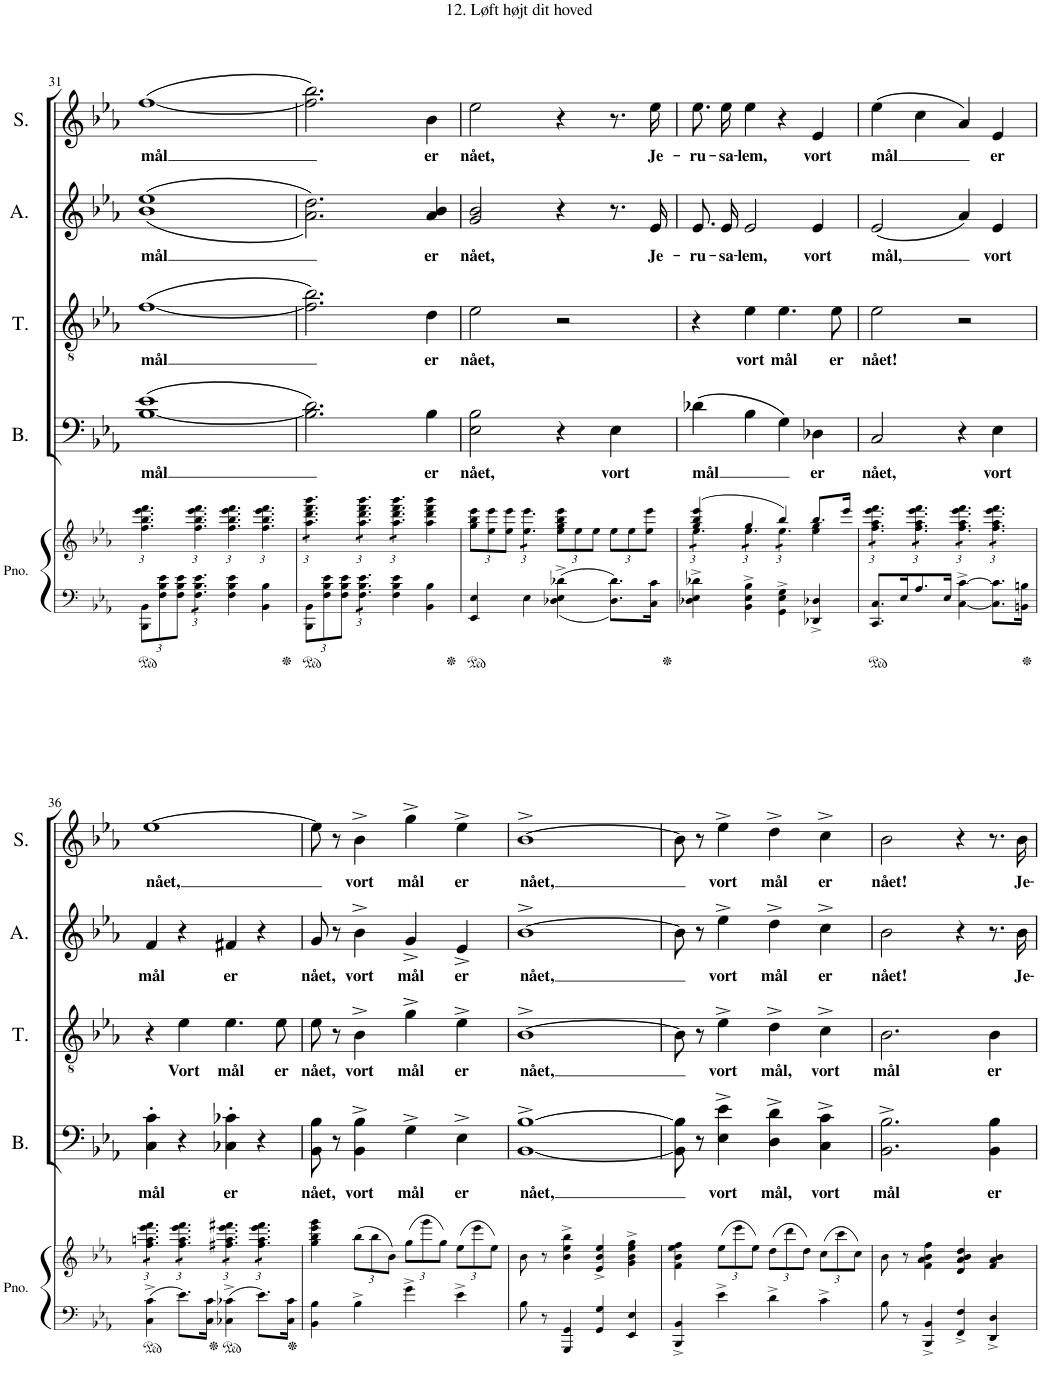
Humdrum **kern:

**kern	**kern	**kern	**text	**kern	**text	**kern	**text	**kern	**text
*part5	*part5	*part4	*part4	*part3	*part3	*part2	*part2	*part1	*part1
*staff6	*staff5	*staff4	*staff4	*staff3	*staff3	*staff2	*staff2	*staff1	*staff1
*I"Piano	*	*I"Bass	*	*I"Tenor	*	*I"Alto	*	*I"Soprano	*
*I'Pno.	*	*I'B.	*	*I'T.	*	*I'A.	*	*I'S.	*
!!LO:PB:g=z
*clefF4	*clefG2	*clefF4	*	*clefGv2	*	*clefG2	*	*clefG2	*
*k[b-e-a-]	*k[b-e-a-]	*k[b-e-a-]	*	*k[b-e-a-]	*	*k[b-e-a-]	*	*k[b-e-a-]	*
*	*	*	*	*	*	*E-:	*	*E-:	*
*M4/4	*M4/4	*M4/4	*	*M4/4	*	*M4/4	*	*M4/4	*
*met(c)	*met(c)	*met(c)	*	*met(c)	*	*met(c)	*	*met(c)	*
*Xbrackettup	*	*	*	*	*	*	*	*	*
=31	=31	=31	=31	=31	=31	=31	=31	=31	=31
!	!	!	!LO:LY:b	!	!LO:LY:b	!	!LO:LY:b	!	!LO:LY:b
12BBB-\ 12BB-\L	6.ff\ 6.bb-\ 6.eee-\ 6.fff\	(>[1B- 1e-	mål	(>[<1f	mål	(<(1b- 1ee-	mål	(>[<1ff	mål
12F\ 12B-\ 12e-\	.	.	.	.	.	.	.	.	.
12F\ 12B-\ 12e-\J	.	.	.	.	.	.	.	.	.
*tremolo	*	*	*	*	*	*	*	*	*
12F\ 12B-\ 12e-\L	6.ff\ 6.bb-\ 6.eee-\ 6.fff\	.	.	.	.	.	.	.	.
12F\ 12B-\ 12e-\	.	.	.	.	.	.	.	.	.
12F\ 12B-\ 12e-\J	.	.	.	.	.	.	.	.	.
*Xtremolo	*	*	*	*	*	*	*	*	*
4F\ 4B-\ 4e-\	6.ff\ 6.bb-\ 6.eee-\ 6.fff\	.	.	.	.	.	.	.	.
4BB-\ 4B-\	6.ff\ 6.bb-\ 6.eee-\ 6.fff\	.	.	.	.	.	.	.	.
=32	=32	=32	=32	=32	=32	=32	=32	=32	=32
*	*tremolo	*	*	*	*	*	*	*	*
12BBB-\ 12BB-\L	12aa-\ 12ddd\ 12fff\ 12bbb-\L	2.B-\] 2.d\)	.	2.f\] 2.b-\)	.	2.a-\ 2.dd\))	.	2.ff\] 2.bb-\)	.
12F\ 12B-\ 12e-\	12aa-\ 12ddd\ 12fff\ 12bbb-\	.	.	.	.	.	.	.	.
12F\ 12B-\ 12e-\J	12aa-\ 12ddd\ 12fff\ 12bbb-\J	.	.	.	.	.	.	.	.
*tremolo	*	*	*	*	*	*	*	*	*
12F\ 12B-\ 12e-\L	12aa-\ 12ddd\ 12fff\ 12bbb-\L	.	.	.	.	.	.	.	.
12F\ 12B-\ 12e-\	12aa-\ 12ddd\ 12fff\ 12bbb-\	.	.	.	.	.	.	.	.
12F\ 12B-\ 12e-\J	12aa-\ 12ddd\ 12fff\ 12bbb-\J	.	.	.	.	.	.	.	.
*Xtremolo	*	*	*	*	*	*	*	*	*
4F\ 4B-\ 4e-\	12aa-\ 12ddd\ 12fff\ 12bbb-\L	.	.	.	.	.	.	.	.
.	12aa-\ 12ddd\ 12fff\ 12bbb-\	.	.	.	.	.	.	.	.
.	12aa-\ 12ddd\ 12fff\ 12bbb-\J	.	.	.	.	.	.	.	.
*	*Xtremolo	*	*	*	*	*	*	*	*
!	!	!	!LO:LY:b	!	!LO:LY:b	!	!LO:LY:b	!	!LO:LY:b
4BB-\ 4B-\	4aa-\ 4ddd\ 4fff\ 4bbb-\	4B-\	er	4d\	er	4a-/ 4b-/	er	4b-\	er
=33	=33	=33	=33	=33	=33	=33	=33	=33	=33
*	*Xbrackettup	*	*	*	*	*	*	*	*
!	!	!	!LO:LY:b	!	!LO:LY:b	!	!LO:LY:b	!	!LO:LY:b
4EE-/ 4E-/	12gg\ 12bb-\ 12eee-\L	2E-\ 2B-\	nået,	2e-\	nået,	2g/ 2b-/	nået,	2ee-\	nået,
.	12ee-\ 12eee-\	.	.	.	.	.	.	.	.
.	12ee-\ 12eee-\J	.	.	.	.	.	.	.	.
*	*tremolo	*	*	*	*	*	*	*	*
4E-\	12ee-\ 12eee-\L	.	.	.	.	.	.	.	.
.	12ee-\ 12eee-\	.	.	.	.	.	.	.	.
.	12ee-\ 12eee-\J	.	.	.	.	.	.	.	.
*	*Xtremolo	*	*	*	*	*	*	*	*
4D-X\^ 4E-\^ 4d-X\^	12ee-\ 12gg\ 12bb-\ 12eee-\L	4r	.	2r	.	4r	.	4r	.
.	12ee-\	.	.	.	.	.	.	.	.
.	12ee-\J	.	.	.	.	.	.	.	.
!	!	!	!LO:LY:b	!	!	!	!	!	!
8.D-\ 8.d-\L	12ee-\L	4E-\	vort	.	.	8.r	.	8.r	.
.	12ee-\	.	.	.	.	.	.	.	.
.	12ee-\ 12eee-\J	.	.	.	.	.	.	.	.
!	!	!	!	!	!	!	!LO:LY:b	!	!LO:LY:b
16C\ 16c\Jk	.	.	.	.	.	16e-/	Je-	16ee-\	Je-
=34	=34	=34	=34	=34	=34	=34	=34	=34	=34
*	*^	*	*	*	*	*	*	*	*
!	!	!	!	!LO:LY:b	!	!	!	!LO:LY:b	!	!LO:LY:b
*	*tremolo	*	*	*	*	*	*	*	*	*
4D-X\^ 4E-\^ 4d-X\^	(4gg/ 4bb-/ 4eee-/	12ee-\L	(4d-X\	mål	4r	.	8.e-/L	-ru-	8.ee-\L	-ru-
.	.	12ee-\	.	.	.	.	.	.	.	.
.	.	12ee-\J	.	.	.	.	.	.	.	.
!	!	!	!	!	!	!	!	!LO:LY:b	!	!LO:LY:b
.	.	.	.	.	.	.	16e-/Jk	-sa-	16ee-\Jk	-sa-
!	!	!	!	!	!	!LO:LY:b	!	!LO:LY:b	!	!LO:LY:b
4BB-\^ 4E-\^ 4B-\^	4gg/	12ee-\L	4B-\	.	4e-\	vort	2e-/	-lem,	4ee-\	-lem,
.	.	12ee-\	.	.	.	.	.	.	.	.
.	.	12ee-\J	.	.	.	.	.	.	.	.
!	!	!	!	!	!	!LO:LY:b	!	!	!	!
4GG\^ 4E-\^ 4G\^	4bb-/)	12ee-\L	4G\)	.	4.e-\	mål	.	.	4r	.
.	.	12ee-\	.	.	.	.	.	.	.	.
.	.	12ee-\J	.	.	.	.	.	.	.	.
*	*Xtremolo	*	*	*	*	*	*	*	*	*
!	!	!	!	!LO:LY:b	!	!	!	!LO:LY:b	!	!LO:LY:b
4DD-X/^ 4D-X/^	8.bb-/L	4ee-\ 4gg\	4D-X\	er	.	.	4e-/	vort	4e-/	vort
!	!	!	!	!	!	!LO:LY:b	!	!	!	!
.	.	.	.	.	8e-\	er	.	.	.	.
.	16eee-/Jk	.	.	.	.	.	.	.	.	.
*	*v	*v	*	*	*	*	*	*	*	*
=35	=35	=35	=35	=35	=35	=35	=35	=35	=35
!	!	!	!LO:LY:b	!	!LO:LY:b	!	!LO:LY:b	!	!LO:LY:b
*	*tremolo	*	*	*	*	*	*	*	*
8.CC/ 8.C/L	12ff\ 12aa-\ 12eee-\ 12fff\L	2C/	nået,	2e-\	nået!	(2e-/	mål,	(4ee-\	mål
.	12ff\ 12aa-\ 12eee-\ 12fff\	.	.	.	.	.	.	.	.
.	12ff\ 12aa-\ 12eee-\ 12fff\J	.	.	.	.	.	.	.	.
16E-/K	.	.	.	.	.	.	.	.	.
8.A-/	12ff\ 12aa-\ 12eee-\ 12fff\L	.	.	.	.	.	.	4cc\	.
.	12ff\ 12aa-\ 12eee-\ 12fff\	.	.	.	.	.	.	.	.
.	12ff\ 12aa-\ 12eee-\ 12fff\J	.	.	.	.	.	.	.	.
16E-/Jk	.	.	.	.	.	.	.	.	.
[4C\^ [4c\^	12ff\ 12aa-\ 12eee-\ 12fff\L	4r	.	2r	.	4a-/)	.	4a-/)	.
.	12ff\ 12aa-\ 12eee-\ 12fff\	.	.	.	.	.	.	.	.
.	12ff\ 12aa-\ 12eee-\ 12fff\J	.	.	.	.	.	.	.	.
!	!	!	!LO:LY:b	!	!	!	!LO:LY:b	!	!LO:LY:b
8.C\] 8.c\]L	12ff\ 12aa-\ 12eee-\ 12fff\L	4E-\	vort	.	.	4e-/	vort	4e-/	er
.	12ff\ 12aa-\ 12eee-\ 12fff\	.	.	.	.	.	.	.	.
.	12ff\ 12aa-\ 12eee-\ 12fff\J	.	.	.	.	.	.	.	.
16BBn\ 16Bn\Jk	.	.	.	.	.	.	.	.	.
!!LO:LB:g=z
=36	=36	=36	=36	=36	=36	=36	=36	=36	=36
!	!	!	!LO:LY:b	!	!	!	!LO:LY:b	!	!LO:LY:b
4C\^ 4c\^	12ff\ 12aan\ 12eee-\ 12fff\L	4C\' 4c\'	mål	4r	.	4f/	mål	[1ee-	nået,
.	12ff\ 12aan\ 12eee-\ 12fff\	.	.	.	.	.	.	.	.
.	12ff\ 12aan\ 12eee-\ 12fff\J	.	.	.	.	.	.	.	.
!	!	!	!	!	!LO:LY:b	!	!	!	!
8.e-\L	12ff\ 12aa\ 12eee-\ 12fff\L	4r	.	4e-\	Vort	4r	.	.	.
.	12ff\ 12aa\ 12eee-\ 12fff\	.	.	.	.	.	.	.	.
.	12ff\ 12aa\ 12eee-\ 12fff\J	.	.	.	.	.	.	.	.
16C\ 16c\Jk	.	.	.	.	.	.	.	.	.
!	!	!	!LO:LY:b	!	!LO:LY:b	!	!LO:LY:b	!	!
4C-X\^ 4c-X\^	12ff#X\ 12aa\ 12eee-\ 12fff#X\L	4C-X\' 4c-X\'	er	4.e-\	mål	4f#X/	er	.	.
.	12ff#X\ 12aa\ 12eee-\ 12fff#X\	.	.	.	.	.	.	.	.
.	12ff#X\ 12aa\ 12eee-\ 12fff#X\J	.	.	.	.	.	.	.	.
8.e-\L	12ff#\ 12aa\ 12eee-\ 12fff#\L	4r	.	.	.	4r	.	.	.
.	12ff#\ 12aa\ 12eee-\ 12fff#\	.	.	.	.	.	.	.	.
!	!	!	!	!	!LO:LY:b	!	!	!	!
.	.	.	.	8e-\	er	.	.	.	.
.	12ff#\ 12aa\ 12eee-\ 12fff#\J	.	.	.	.	.	.	.	.
*	*Xtremolo	*	*	*	*	*	*	*	*
16C-\ 16c-\Jk	.	.	.	.	.	.	.	.	.
=37	=37	=37	=37	=37	=37	=37	=37	=37	=37
!	!	!	!LO:LY:b	!	!LO:LY:b	!	!LO:LY:b	!	!
4BB-\ 4B-\	4gg\ 4bb-\ 4eee-\ 4ggg\	8BB-\ 8B-\	nået,	8e-\	nået,	8g/	nået,	8ee-\]	.
.	.	8r	.	8r	.	8r	.	8r	.
!	!	!	!LO:LY:b	!	!LO:LY:b	!	!LO:LY:b	!	!LO:LY:b
4B-^\	(12bb-\L	4BB-\^ 4B-\^	vort	4B-^\	vort	4b-^\	vort	4b-^\	vort
.	12bb-\	.	.	.	.	.	.	.	.
.	12b-\J)	.	.	.	.	.	.	.	.
!	!	!	!LO:LY:b	!	!LO:LY:b	!	!LO:LY:b	!	!LO:LY:b
4g^\	(12gg\L	4G^\	mål	4g^\	mål	4g^/	mål	4gg^\	mål
.	12ggg\	.	.	.	.	.	.	.	.
.	12gg\J)	.	.	.	.	.	.	.	.
!	!	!	!LO:LY:b	!	!LO:LY:b	!	!LO:LY:b	!	!LO:LY:b
4e-^\	(12ee-\L	4E-^\	er	4e-^\	er	4e-^/	er	4ee-^\	er
.	12eee-\	.	.	.	.	.	.	.	.
.	12ee-\J)	.	.	.	.	.	.	.	.
=38	=38	=38	=38	=38	=38	=38	=38	=38	=38
!	!	!	!LO:LY:b	!	!LO:LY:b	!	!LO:LY:b	!	!LO:LY:b
8B-\	8b-\	[1BB-^ [1B-^	nået,	[1B-^	nået,	[1b-^	nået,	[1b-^	nået,
8r	8r	.	.	.	.	.	.	.	.
4GGG/ 4GG/	4b-\^ 4ee-\^ 4bb-\^	.	.	.	.	.	.	.	.
4GG/ 4G/	4e-/^ 4b-/^ 4ee-/^	.	.	.	.	.	.	.	.
4EE-/ 4E-/	4g\^ 4b-\^ 4ee-\^ 4gg\^	.	.	.	.	.	.	.	.
=39	=39	=39	=39	=39	=39	=39	=39	=39	=39
4BBB-/^ 4BB-/^	4f\ 4b-\ 4ee-\ 4ff\	8BB-\] 8B-\]	.	8B-\]	.	8b-\]	.	8b-\]	.
.	.	8r	.	8r	.	8r	.	8r	.
!	!	!	!LO:LY:b	!	!LO:LY:b	!	!LO:LY:b	!	!LO:LY:b
4e-^\	(12ee-\L	4E-\^ 4e-\^	vort	4e-^\	vort	4ee-^\	vort	4ee-^\	vort
.	12eee-\	.	.	.	.	.	.	.	.
.	12ee-\J)	.	.	.	.	.	.	.	.
!	!	!	!LO:LY:b	!	!LO:LY:b	!	!LO:LY:b	!	!LO:LY:b
4d^\	(12dd\L	4D\^ 4d\^	mål,	4d^\	mål,	4dd^\	mål	4dd^\	mål
.	12ddd\	.	.	.	.	.	.	.	.
.	12dd\J)	.	.	.	.	.	.	.	.
!	!	!	!LO:LY:b	!	!LO:LY:b	!	!LO:LY:b	!	!LO:LY:b
4c^\	(12cc\L	4C\^ 4c\^	vort	4c^\	vort	4cc^\	er	4cc^\	er
.	12ccc\	.	.	.	.	.	.	.	.
.	12cc\J)	.	.	.	.	.	.	.	.
=40	=40	=40	=40	=40	=40	=40	=40	=40	=40
!	!	!	!LO:LY:b	!	!LO:LY:b	!	!LO:LY:b	!	!LO:LY:b
8B-\	8b-\	2.BB-\^ 2.B-\^	mål	2.B-\	mål	2b-\	nået!	2b-\	nået!
8r	8r	.	.	.	.	.	.	.	.
4BBB-/^ 4BB-/^	4f\ 4a-\ 4b-\ 4ff\	.	.	.	.	.	.	.	.
4FF/^ 4F/^	4d/ 4a-/ 4b-/ 4dd/	.	.	.	.	4r	.	4r	.
!	!	!	!LO:LY:b	!	!LO:LY:b	!	!	!	!
4DD/^ 4D/^	4f/ 4a-/ 4b-/	4BB-\ 4B-\	er	4B-\	er	8.r	.	8.r	.
!	!	!	!	!	!	!	!LO:LY:b	!	!LO:LY:b
.	.	.	.	.	.	16b-\	Je-	16b-\	Je-
=	=	=	=	=	=	=	=	=	=
*-	*-	*-	*-	*-	*-	*-	*-	*-	*-
